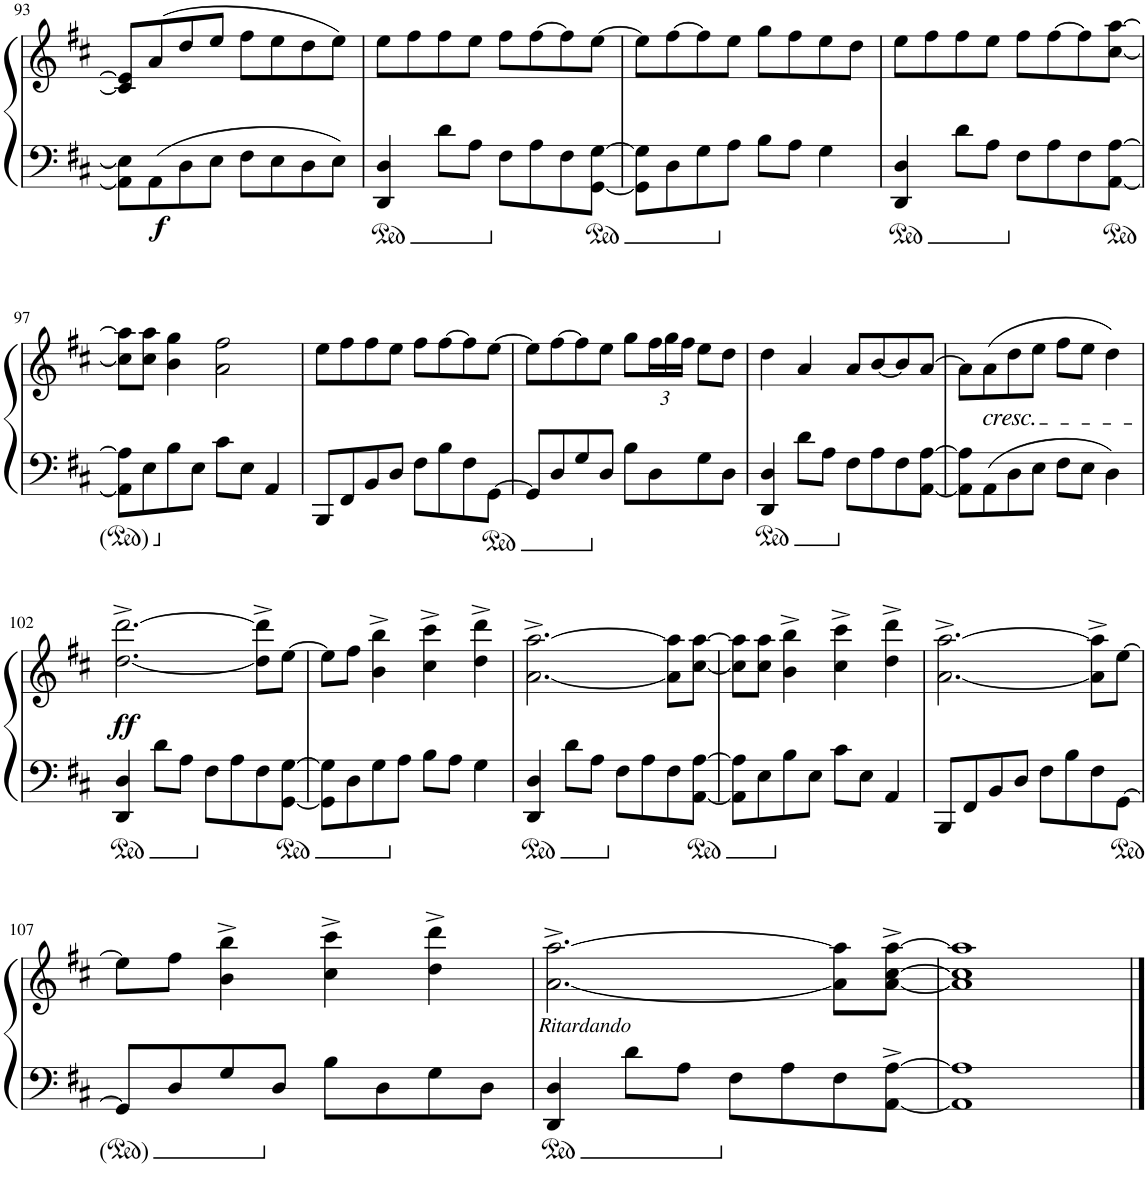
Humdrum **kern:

**kern	**kern	**dynam
*part1	*part1	*part1
*staff2	*staff1	*staff1/2
*I"Piano	*	*
*I'Pno.	*	*
!!LO:PB:g=z
*clefF4	*clefG2	*
*k[f#c#]	*k[f#c#]	*
*M4/4	*M4/4	*
=93	=93	=93
8AA\] 8E\]L	8c#/] 8e/]L	.
!	!	!LO:DY:b=2
8AA\	(8a/	f
8D\	8dd/	.
8E\J	8ee/J	.
8F#\L	8ff#\L	.
8E\	8ee\	.
8D\	8dd\	.
8E\J	8ee\J)	.
=94	=94	=94
4DD/ 4D/	8ee\L	.
.	8ff#\	.
8d\L	8ff#\	.
8A\J	8ee\J	.
8F#\L	8ff#\L	.
8A\	[8ff#\	.
8F#\	8ff#\]	.
[8GG\ [8G\J	[8ee\J	.
=95	=95	=95
8GG\] 8G\]L	8ee\L]	.
8D\	[8ff#\	.
8G\	8ff#\]	.
8A\J	8ee\J	.
8B\L	8gg\L	.
8A\J	8ff#\	.
4G\	8ee\	.
.	8dd\J	.
=96	=96	=96
4DD/ 4D/	8ee\L	.
.	8ff#\	.
8d\L	8ff#\	.
8A\J	8ee\J	.
8F#\L	8ff#\L	.
8A\	[8ff#\	.
8F#\	8ff#\]	.
[8AA\ [8A\J	[8cc#\ [8aa\J	.
!!LO:LB:g=z
=97	=97	=97
8AA\] 8A\]L	8cc#\] 8aa\]L	.
8E\	8cc#\ 8aa\J	.
8B\	4b\ 4gg\	.
8E\J	.	.
8c#\L	2a\ 2ff#\	.
8E\J	.	.
4AA/	.	.
=98	=98	=98
8BBB/L	8ee\L	.
8FF#/	8ff#\	.
8BB/	8ff#\	.
8D/J	8ee\J	.
8F#\L	8ff#\L	.
8B\	[8ff#\	.
8F#\	8ff#\]	.
[8GG\J	[8ee\J	.
=99	=99	=99
8GG/L]	8ee\L]	.
8D/	[8ff#\	.
8G/	8ff#\]	.
8D/J	8ee\J	.
8B\L	8gg\L	.
*	*Xbrackettup	*
8D\	24ff#\L	.
.	24gg\	.
.	24ff#\JJ	.
8G\	8ee\L	.
8D\J	8dd\J	.
=100	=100	=100
4DD/ 4D/	4dd\	.
8d\L	4a/	.
8A\J	.	.
8F#\L	8a/L	.
8A\	[8b/	.
8F#\	8b/]	.
[8AA\ [8A\J	[8a/J	.
=101	=101	=101
8AA\] 8A\]L	8a\L]	.
!	!LO:TX:b:i:t=cresc.	!
8AA\	(8a\	.
8D\	8dd\	.
8E\J	8ee\J	.
8F#\L	8ff#\L	.
8E\J	8ee\J	.
4D\	4dd\)	.
!!LO:LB:g=z
=102	=102	=102
!	!	!LO:DY:b
4DD/ 4D/	[2.dd\^ [2.ddd\^	ff
8d\L	.	.
8A\J	.	.
8F#\L	.	.
8A\	.	.
8F#\	8dd\]^ 8ddd\]^L	.
[8GG\ [8G\J	[8ee\J	.
=103	=103	=103
8GG\] 8G\]L	8ee\L]	.
8D\	8ff#\J	.
8G\	4b\^ 4bb\^	.
8A\J	.	.
8B\L	4cc#\^ 4ccc#\^	.
8A\J	.	.
4G\	4dd\^ 4ddd\^	.
=104	=104	=104
4DD/ 4D/	[2.a\^ [2.aa\^	.
8d\L	.	.
8A\J	.	.
8F#\L	.	.
8A\	.	.
8F#\	8a\] 8aa\]L	.
[8AA\ [8A\J	[8cc#\ [8aa\J	.
=105	=105	=105
8AA\] 8A\]L	8cc#\] 8aa\]L	.
8E\	8cc#\ 8aa\J	.
8B\	4b\^ 4bb\^	.
8E\J	.	.
8c#\L	4cc#\^ 4ccc#\^	.
8E\J	.	.
4AA/	4dd\^ 4ddd\^	.
=106	=106	=106
8BBB/L	[2.a\^ [2.aa\^	.
8FF#/	.	.
8BB/	.	.
8D/J	.	.
8F#\L	.	.
8B\	.	.
8F#\	8a\]^ 8aa\]^L	.
[8GG\J	[8ee\J	.
!!LO:LB:g=z
=107	=107	=107
8GG/L]	8ee\L]	.
8D/	8ff#\J	.
8G/	4b\^ 4bb\^	.
8D/J	.	.
8B\L	4cc#\^ 4ccc#\^	.
8D\	.	.
8G\	4dd\^ 4ddd\^	.
8D\J	.	.
=108	=108	=108
!	!LO:TX:b:i:t=Ritardando	!
4DD/ 4D/	[2.a\^ [2.aa\^	.
8d\L	.	.
8A\J	.	.
8F#\L	.	.
8A\	.	.
8F#\	8a\] 8aa\]L	.
[8AA\^ [8A\^J	[8a\^ [8cc#\^ [8aa\^J	.
=109	=109	=109
1AA] 1A]	1a] 1cc#] 1aa]	.
==	==	==
*-	*-	*-
